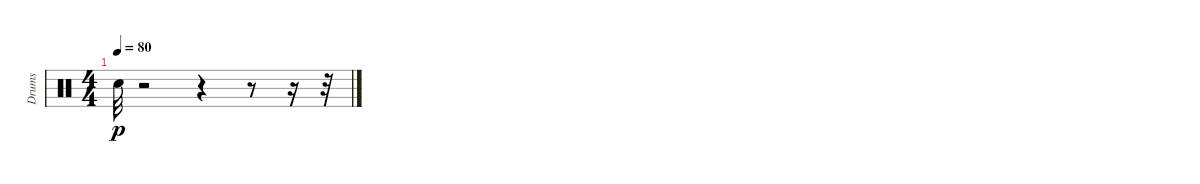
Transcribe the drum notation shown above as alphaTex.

\track ("Drums" "Drums") {instrument percussion}
\staff {score}
\articulation defaults
\ts (4 4)
\tempo 80
\clef neutral
\ks c "Electric Snare (hit)".32{dy p}
r.2 r.4 r.8 r.16 r.32
